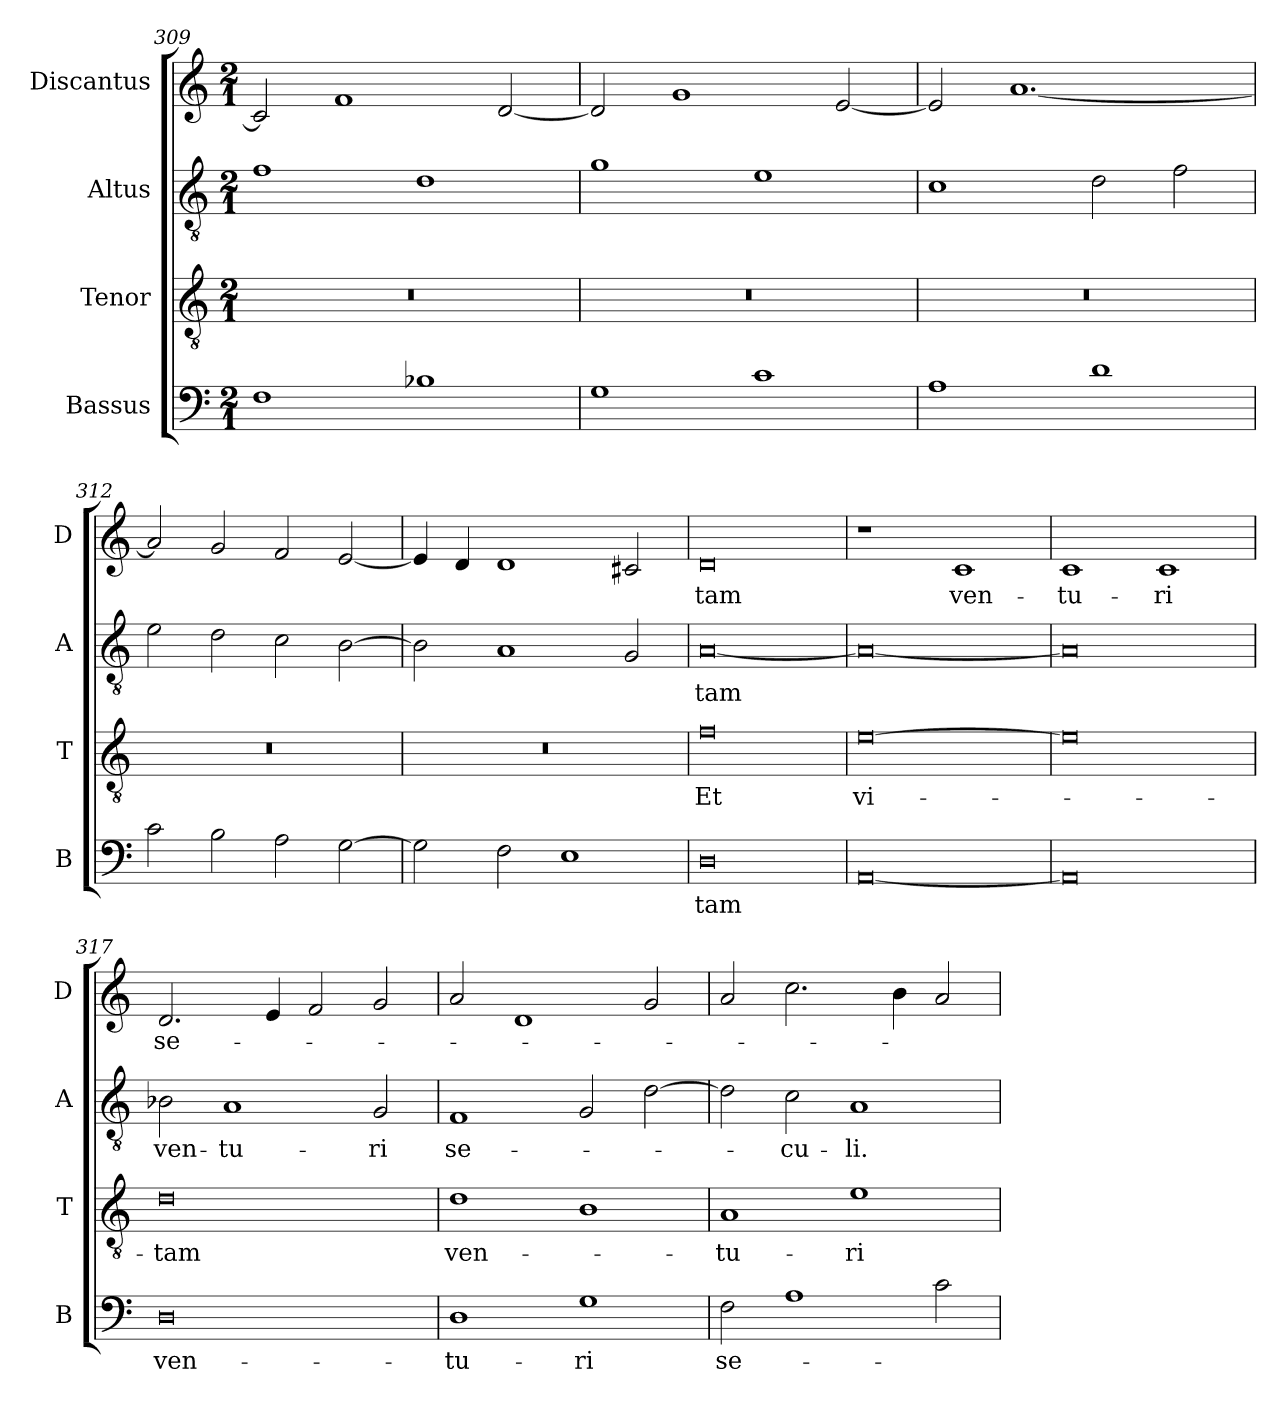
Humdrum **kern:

**kern	**text	**kern	**text	**kern	**text	**kern	**text
*part4	*part4	*part3	*part3	*part2	*part2	*part1	*part1
*staff4	*staff4	*staff3	*staff3	*staff2	*staff2	*staff1	*staff1
*I"Bassus	*	*I"Tenor	*	*I"Altus	*	*I"Discantus	*
*I'B	*	*I'T	*	*I'A	*	*I'D	*
*clefF4	*	*clefGv2	*	*clefGv2	*	*clefG2	*
*k[]	*	*k[]	*	*k[]	*	*k[]	*
*M2/1	*	*M2/1	*	*M2/1	*	*M2/1	*
=309	=309	=309	=309	=309	=309	=309	=309
1F	.	0r	.	1f	.	2c]	.
.	.	.	.	.	.	1f	.
1B-X	.	.	.	1d	.	.	.
.	.	.	.	.	.	[2d	.
=310	=310	=310	=310	=310	=310	=310	=310
1G	.	0r	.	1g	.	2d]	.
.	.	.	.	.	.	1g	.
1c	.	.	.	1e	.	.	.
.	.	.	.	.	.	[2e	.
=311	=311	=311	=311	=311	=311	=311	=311
1A	.	0r	.	1c	.	2e]	.
.	.	.	.	.	.	[1.a	.
1d	.	.	.	2d	.	.	.
.	.	.	.	2f	.	.	.
=312	=312	=312	=312	=312	=312	=312	=312
2c	.	0r	.	2e	.	2a]	.
2B	.	.	.	2d	.	2g	.
2A	.	.	.	2c	.	2f	.
[2G	.	.	.	[2B	.	[2e	.
=313	=313	=313	=313	=313	=313	=313	=313
2G]	.	0r	.	2B]	.	4e]	.
.	.	.	.	.	.	4d	.
2F	.	.	.	1A	.	1d	.
1E	.	.	.	.	.	.	.
.	.	.	.	2G	.	2c#X	.
=314	=314	=314	=314	=314	=314	=314	=314
0D	-tam	0f	Et	[0A	-tam	0d	-tam
=315	=315	=315	=315	=315	=315	=315	=315
[0AA	.	[0e	vi-	0A_	.	1r	.
.	.	.	.	.	.	1c	ven-
=316	=316	=316	=316	=316	=316	=316	=316
0AA]	.	0e]	.	0A]	.	1c	-tu-
.	.	.	.	.	.	1c	-ri
=317	=317	=317	=317	=317	=317	=317	=317
0D	ven-	0d	-tam	2B-X	ven-	2.d	se-
.	.	.	.	1A	-tu-	.	.
.	.	.	.	.	.	4e	.
.	.	.	.	.	.	2f	.
.	.	.	.	2G	-ri	2g	.
=318	=318	=318	=318	=318	=318	=318	=318
1D	-tu-	1d	ven-	1F	se-	2a	.
.	.	.	.	.	.	1d	.
1G	-ri	1B	.	2G	.	.	.
.	.	.	.	[2d	.	2g	.
=319	=319	=319	=319	=319	=319	=319	=319
2F	se-	1A	-tu-	2d]	.	2a	.
1A	.	.	.	2c	-cu-	2.cc	.
.	.	1e	-ri	1A	-li.	.	.
.	.	.	.	.	.	4b	.
2c	.	.	.	.	.	2a	.
=	=	=	=	=	=	=	=
*-	*-	*-	*-	*-	*-	*-	*-
